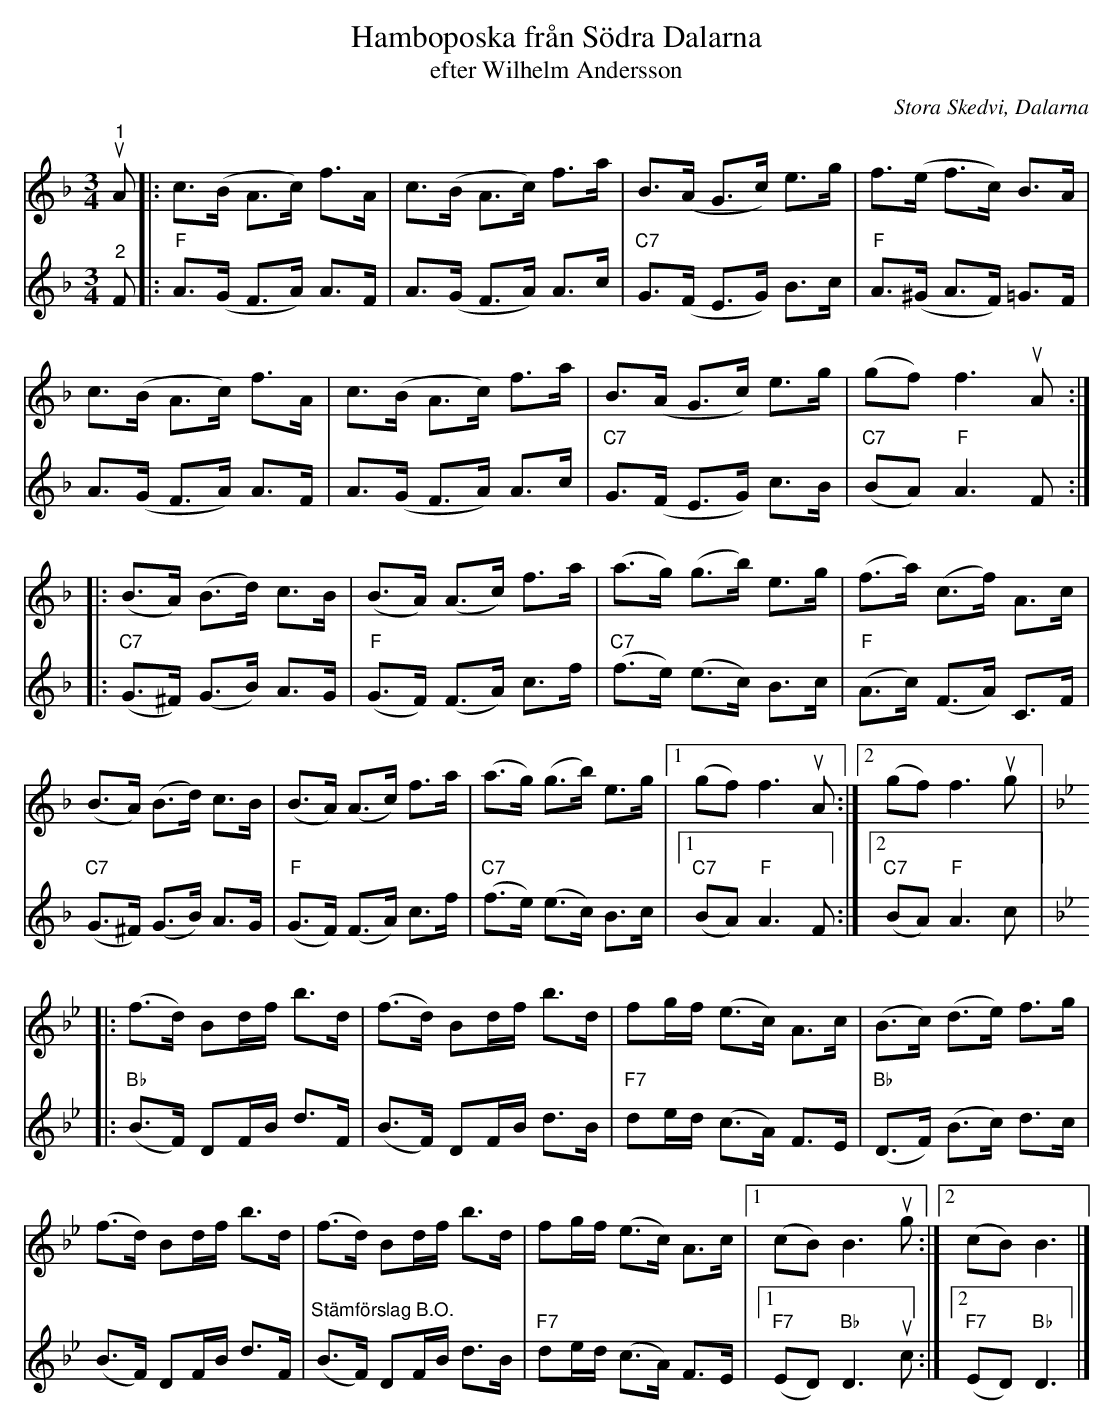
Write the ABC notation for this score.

X:1
T:Hamboposka från Södra Dalarna
T:efter Wilhelm Andersson
O:Stora Skedvi, Dalarna
L:1/8
M:3/4
K:F
V:1
"^1"u A |: c>(B A>c) f>A | c>(B A>c) f>a | B>(A G>c) e>g | f>(e f>c) B>A |
c>(B A>c) f>A | c>(B A>c) f>a | B>(A G>c) e>g | (gf) f3u A ::
(B>A) (B>d) c>B | (B>A) (A>c) f>a | (a>g) (g>b) e>g | (f>a) (c>f) A>c |
(B>A) (B>d) c>B | (B>A) (A>c) f>a | (a>g) (g>b) e>g |1 (gf) f3u A :|2 (gf) f3u g |:
[K:Bb] (f>d) Bd/f/ b>d | (f>d) Bd/f/ b>d | fg/f/ (e>c) A>c | (B>c) (d>e) f>g |
(f>d) Bd/f/ b>d | (f>d) Bd/f/ b>d | fg/f/ (e>c) A>c |1 (cB) B3u g :|2 (cB) B3 |]
V:2
"^2" F |:"F" A>(G F>A) A>F | A>(G F>A) A>c |"C7" G>(F E>G) B>c |"F" A>(^G A>F) =G>F |
A>(G F>A) A>F | A>(G F>A) A>c |"C7" G>(F E>G) c>B |"C7" (BA)"F" A3 F ::
"C7" (G>^F) (G>B) A>G | "F" (G>F) (F>A) c>f | "C7" (f>e) (e>c) B>c |"F" (A>c) (F>A) C>F |
"C7" (G>^F) (G>B) A>G | "F" (G>F) (F>A) c>f | "C7" (f>e) (e>c) B>c |1"C7" (BA) "F" A3 F :|2"C7" (BA) "F" A3 c |:
[K:Bb]"Bb" (B>F) DF/B/ d>F | (B>F) DF/B/ d>B |"F7" de/d/ (c>A) F>E |"Bb" (D>F) (B>c) d>c |
(B>F) DF/B/ d>F | "^Stämförslag B.O." (B>F) DF/B/ d>B | "F7" de/d/ (c>A) F>E |1 "F7" (ED) "Bb" D3u c :|2 "F7" (ED) "Bb" D3 |]
